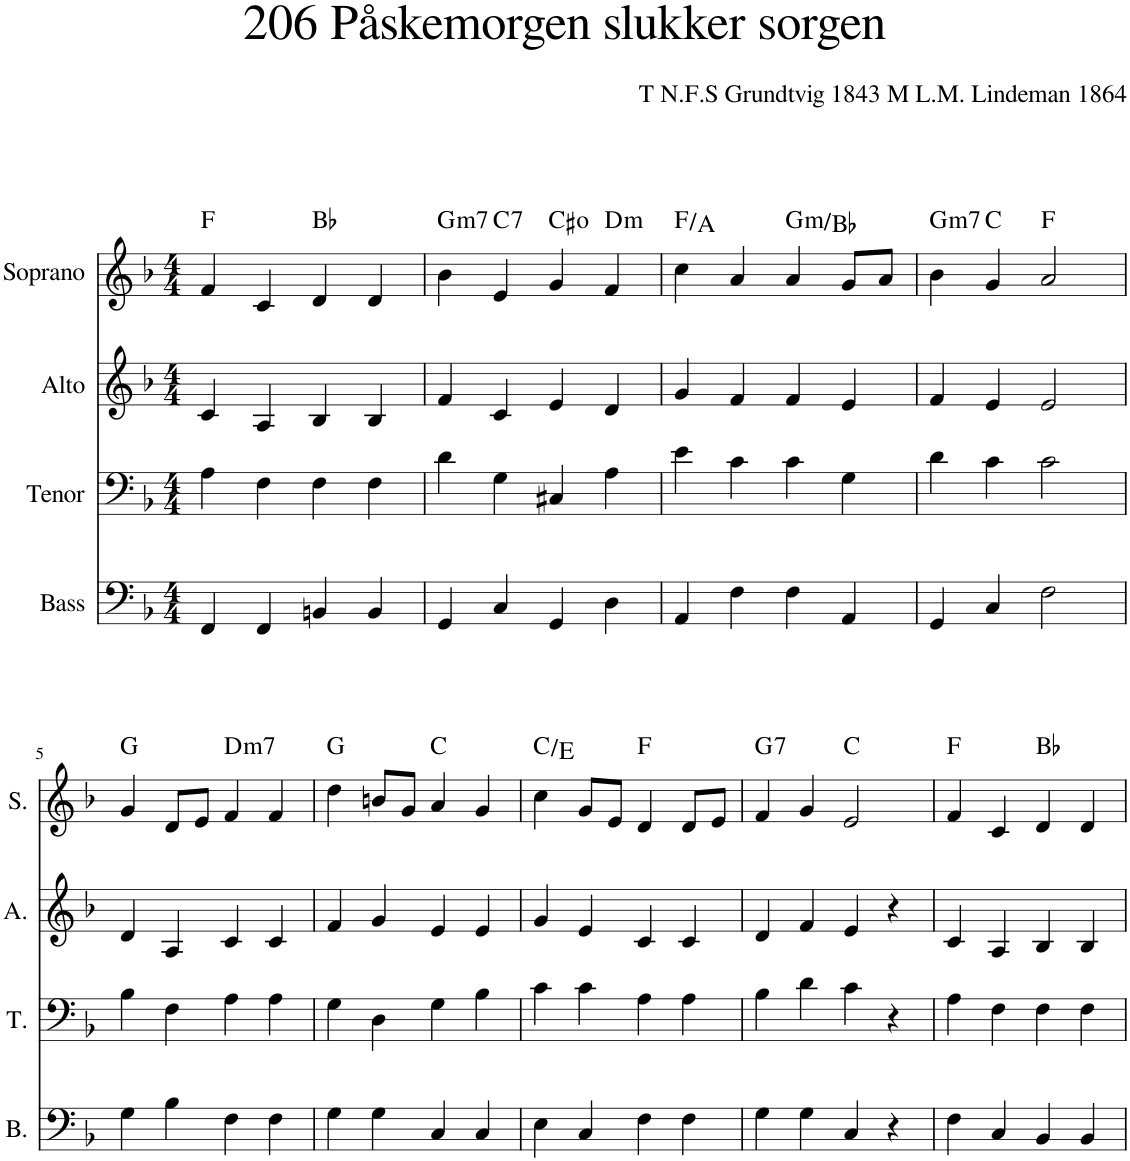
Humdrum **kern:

**kern	**kern	**kern	**kern	**harte
*part4	*part3	*part2	*part1	*part1
*staff4	*staff3	*staff2	*staff1	*
*I"Bass	*I"Tenor	*I"Alto	*I"Soprano	*
*I'B.	*I'T.	*I'A.	*I'S.	*
*clefF4	*clefF4	*clefG2	*clefG2	*
*k[b-]	*k[b-]	*k[b-]	*k[b-]	*
*M4/4	*M4/4	*M4/4	*M4/4	*
=1	=1	=1	=1	=1
4FF/	4A\	4c/	4f/	F:maj
4FF/	4F\	4A/	4c/	.
4BBn/	4F\	4B-/	4d/	Bb:maj
4BB/	4F\	4B-/	4d/	.
=2	=2	=2	=2	=2
!	!	!	!	!LO:H:kt=m7
4GG/	4d\	4f/	4b-\	G:min7
!	!	!	!	!LO:H:kt=7
4C/	4G\	4c/	4e/	C:7
4GG/	4C#X/	4e/	4g/	C#:dim
!	!	!	!	!LO:H:kt=m
4D\	4A\	4d/	4f/	D:min
=3	=3	=3	=3	=3
4AA/	4e\	4g/	4cc\	F:maj/3
4F\	4c\	4f/	4a/	.
!	!	!	!	!LO:H:kt=m
4F\	4c\	4f/	4a/	G:min/b3
4AA/	4G\	4e/	8g/L	.
.	.	.	8a/J	.
=4	=4	=4	=4	=4
!	!	!	!	!LO:H:kt=m7
4GG/	4d\	4f/	4b-\	G:min7
4C/	4c\	4e/	4g/	C:maj
2F\	2c\	2e/	2a/	F:maj
!!LO:LB:g=z
=5	=5	=5	=5	=5
4G\	4B-\	4d/	4g/	G:maj
4B-\	4F\	4A/	8d/L	.
.	.	.	8e/J	.
!	!	!	!	!LO:H:kt=m7
4F\	4A\	4c/	4f/	D:min7
4F\	4A\	4c/	4f/	.
=6	=6	=6	=6	=6
4G\	4G\	4f/	4dd\	G:maj
4G\	4D\	4g/	8bn/L	.
.	.	.	8g/J	.
4C/	4G\	4e/	4a/	C:maj
4C/	4B-\	4e/	4g/	.
=7	=7	=7	=7	=7
4E\	4c\	4g/	4cc\	C:maj/3
4C/	4c\	4e/	8g/L	.
.	.	.	8e/J	.
4F\	4A\	4c/	4d/	F:maj
4F\	4A\	4c/	8d/L	.
.	.	.	8e/J	.
=8	=8	=8	=8	=8
!	!	!	!	!LO:H:kt=7
4G\	4B-\	4d/	4f/	G:7
4G\	4d\	4f/	4g/	.
4C/	4c\	4e/	2e/	C:maj
4r	4r	4r	.	.
=9	=9	=9	=9	=9
4F\	4A\	4c/	4f/	F:maj
4C/	4F\	4A/	4c/	.
4BB-/	4F\	4B-/	4d/	Bb:maj
4BB-/	4F\	4B-/	4d/	.
=	=	=	=	=
*-	*-	*-	*-	*-
